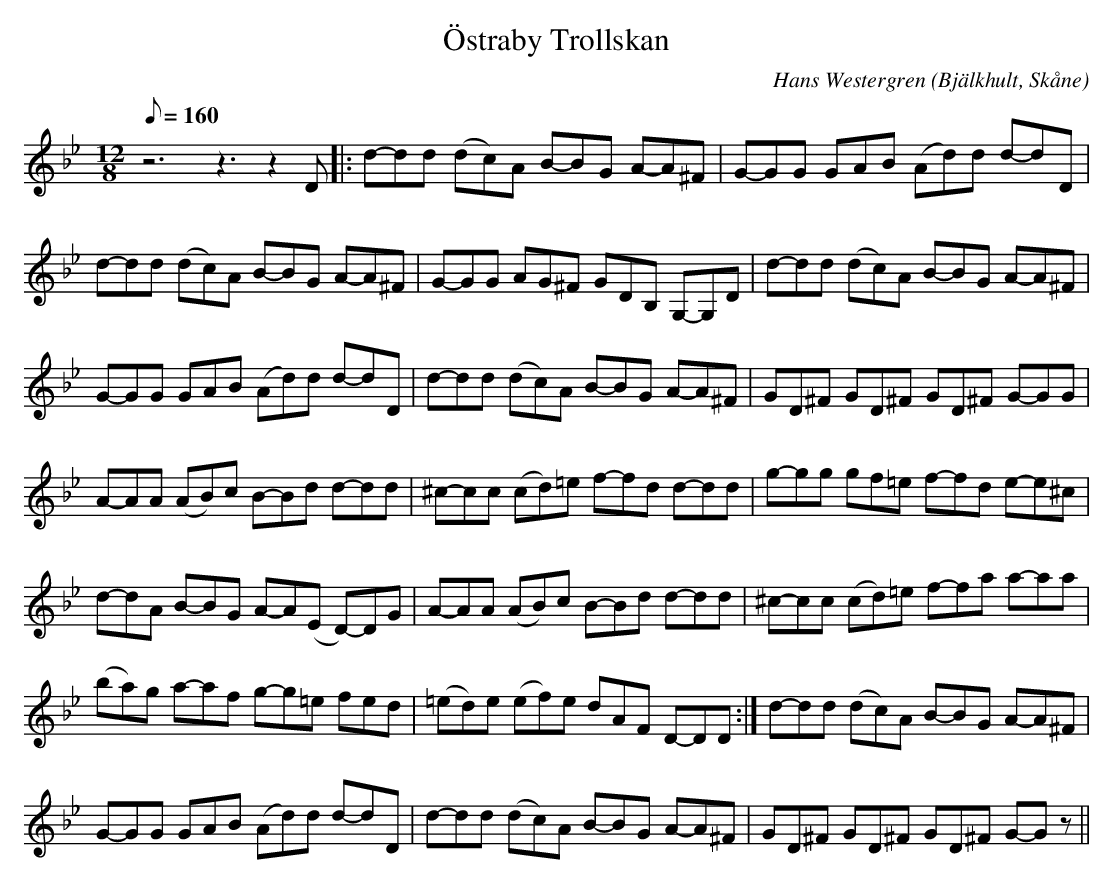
X:1
T:Östraby Trollskan
O:Bjälkhult, Skåne
C: Hans Westergren
M:12/8
L:1/8
Q:160
K:Gm
z6z3z2D|:d-dd (dc)A B-BG A-A^F|G-GG GAB (Ad)d d-dD|
d-dd (dc)A B-BG A-A^F|G-GG AG^F GDB, G,-G,D|d-dd (dc)A B-BG A-A^F|
G-GG GAB (Ad)d d-dD|d-dd (dc)A B-BG A-A^F|GD^F GD^F GD^F G-GG|
A-AA (AB)c B-Bd d-dd|^c-cc (cd)=e f-fd d-dd|g-gg gf=e f-fd e-e^c|
d-dA B-BG A-A(E D)-DG|A-AA (AB)c B-Bd d-dd|^c-cc (cd)=e f-fa a-aa|
(ba)g a-af g-g=e fed|(=ed)e (ef)e dAF D-DD:|d-dd (dc)A B-BG A-A^F|
G-GG GAB (Ad)d d-dD|d-dd (dc)A B-BG A-A^F|GD^F GD^F GD^F G-Gz||
